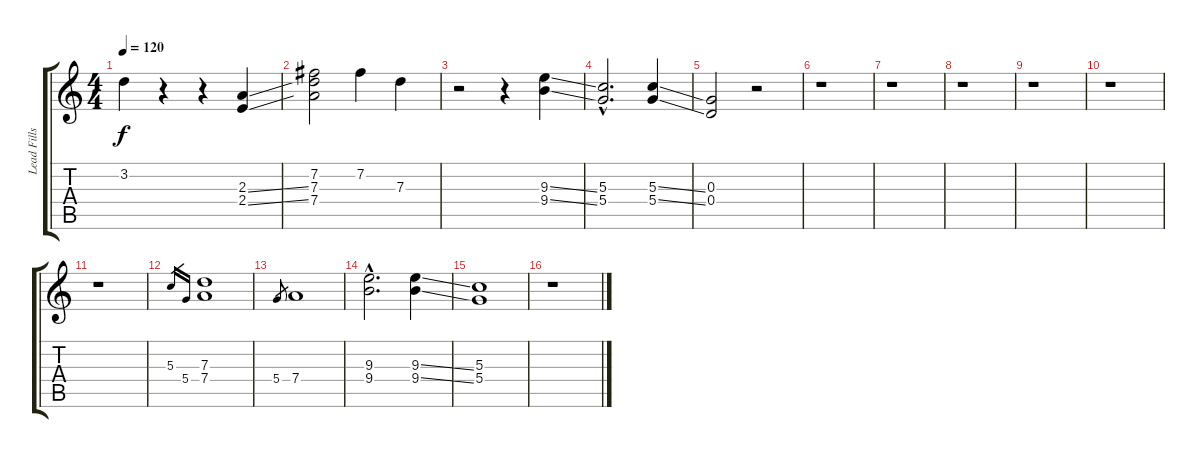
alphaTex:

\track ("Lead Fills" "Lead Fills") {instrument electricguitarclean}
\staff {score tabs}
\tuning (D4 B3 G3 D3 G3 D2) {hide}
\ts (4 4)
\tempo 120
\clef g2
\ks c
3.2{t}.4{dy f} r.4 r.4 (2.3{ss} 2.4{ss}).4 |
(7.2 7.3 7.4).2 7.2.4 7.3.4 |
r.2 r.4 (9.3{ss} 9.4{ss}).4 |
(5.3{hac} 5.4{hac}).2{d} (5.3{ss} 5.4{ss}).4 |
(0.3 0.4).2 r.2 |
r.1 |
r.1 |
r.1 |
r.1 |
r.1 |
r.1 |
5.3.16{gr} 5.4.16{gr} (7.3 7.4).1 |
5.4.8{gr} 7.4.1 |
(9.3{hac} 9.4{hac}).2{d} (9.3{ss} 9.4{ss}).4 |
(5.3 5.4).1 |
r.1
